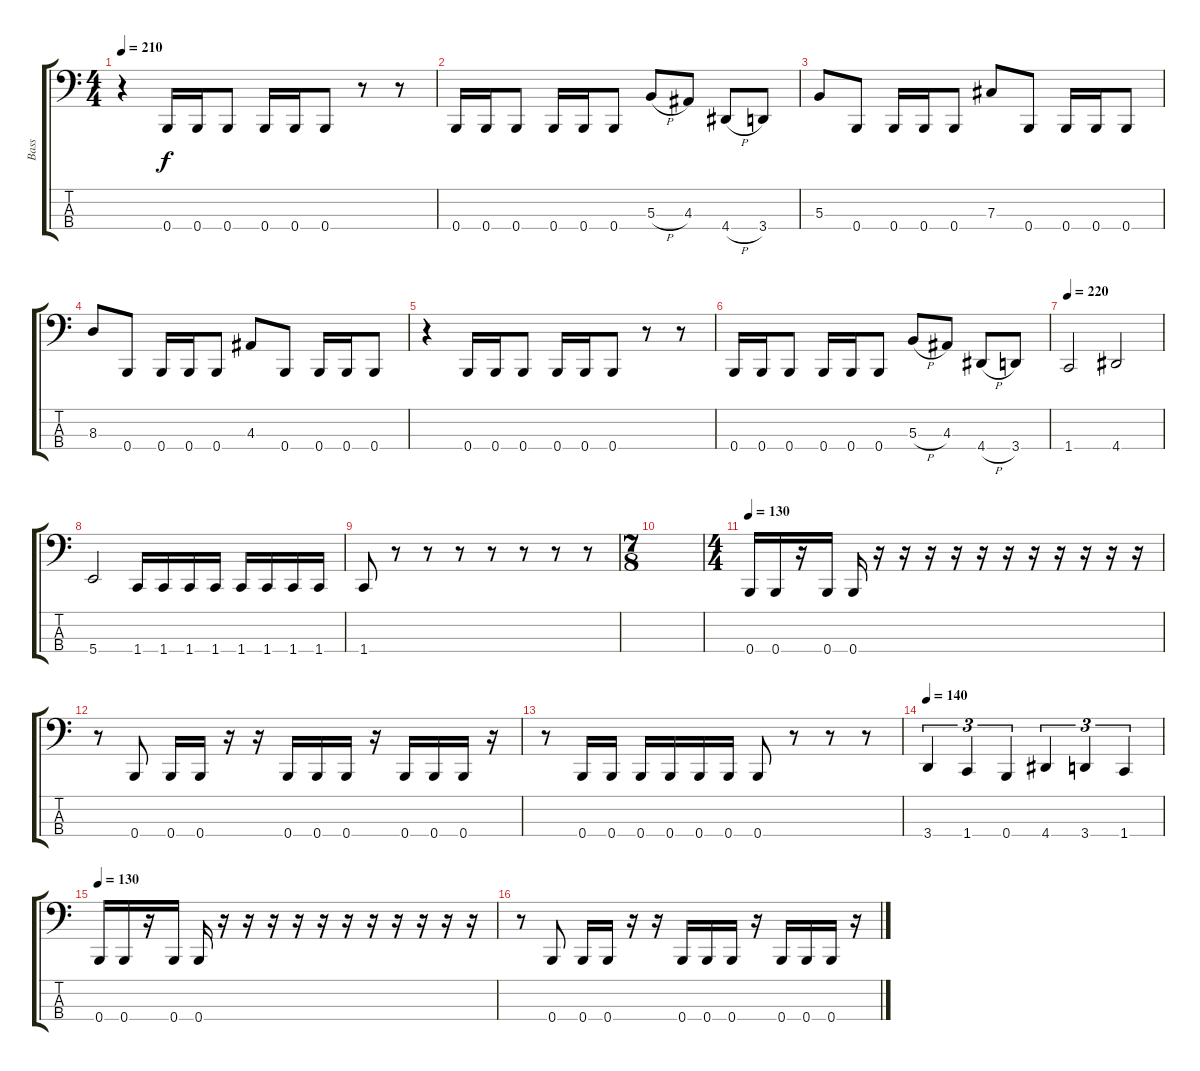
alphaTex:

\track ("Bass" "Bass") {instrument electricbasspick}
\staff {score tabs}
\tuning (E2 B1 Gb1 B0) {hide}
\ts (4 4)
\tempo 210
\clef f4
\ks c
r.4{dy f} 0.4.16 0.4.16 0.4.8 0.4.16 0.4.16 0.4.8 r.8 r.8 |
0.4.16 0.4.16 0.4.8 0.4.16 0.4.16 0.4.8 5.3{h}.8 4.3.8 4.4{h}.8 3.4.8 |
5.3.8 0.4.8 0.4.16 0.4.16 0.4.8 7.3.8 0.4.8 0.4.16 0.4.16 0.4.8 |
8.3.8 0.4.8 0.4.16 0.4.16 0.4.8 4.3.8 0.4.8 0.4.16 0.4.16 0.4.8 |
r.4 0.4.16 0.4.16 0.4.8 0.4.16 0.4.16 0.4.8 r.8 r.8 |
0.4.16 0.4.16 0.4.8 0.4.16 0.4.16 0.4.8 5.3{h}.8 4.3.8 4.4{h}.8 3.4.8 |
\tempo 220
1.4.2 4.4.2 |
5.4.2 1.4.16 1.4.16 1.4.16 1.4.16 1.4.16 1.4.16 1.4.16 1.4.16 |
1.4.8 r.8 r.8 r.8 r.8 r.8 r.8 r.8 |
\ts (7 8)
|
\ts (4 4)
\tempo 130
0.4.16 0.4.16 r.16 0.4.16 0.4.16 r.16 r.16 r.16 r.16 r.16 r.16 r.16 r.16 r.16 r.16 r.16 |
r.8 0.4.8 0.4.16 0.4.16 r.16 r.16 0.4.16 0.4.16 0.4.16 r.16 0.4.16 0.4.16 0.4.16 r.16 |
r.8 0.4.16 0.4.16 0.4.16 0.4.16 0.4.16 0.4.16 0.4.8 r.8 r.8 r.8 |
\tempo 140
3.4.4{tu (3 2)} 1.4.4{tu (3 2)} 0.4.4{tu (3 2)} 4.4.4{tu (3 2)} 3.4.4{tu (3 2)} 1.4.4{tu (3 2)} |
\tempo 130
0.4.16 0.4.16 r.16 0.4.16 0.4.16 r.16 r.16 r.16 r.16 r.16 r.16 r.16 r.16 r.16 r.16 r.16 |
r.8 0.4.8 0.4.16 0.4.16 r.16 r.16 0.4.16 0.4.16 0.4.16 r.16 0.4.16 0.4.16 0.4.16 r.16
